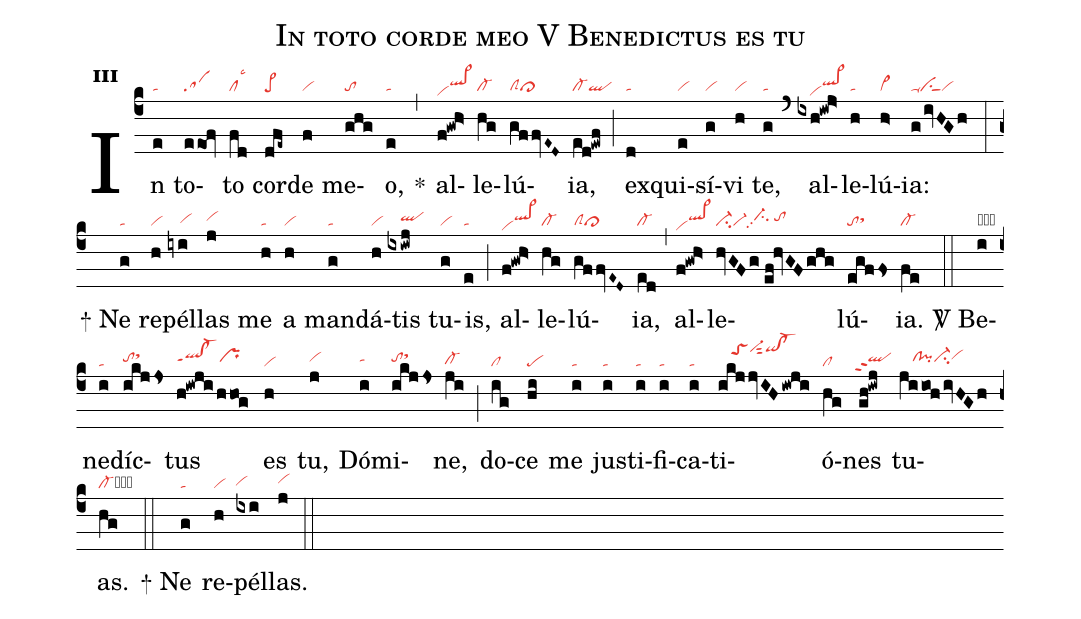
name:In toto corde meo V Benedictus es tu;
office-part:re;
mode:3;
nabc-lines:1;
%%
initial-style: 1;
name:In toto corde meo;
mode: 3;
office-part: Responsorium;
annotation: Resp.;
annotation: iii;
nabc-lines:1;
%%
(c4) In(e|ta) to(eeof|sa)to(fd|cllsc3) cor(dfe~|pe>)de(f|vi) me(ghg|to)o,(e|ta) <sp>*</sp>(,) al(f!gwh>|vihdql>hh)le(hg|cl-)lú(gffvE~D~|clSci~)ia,(ed!ewf|cl-ql) (;) ex(d|ta)qui(e|vi)sí(g|vi)vi(h|vi) te,(g|ta) (`) al(ixh!iwj>|////vihdql>hh)le(h|ta)lú(h>|vi>)ia:(g/ivHGh|ciSppu1vi) (:)

<sp>+</sp> Ne(g|ta) re(h|vi)pél(iyi|////vihg)las(j|vihh) me(h|ta) a(h|vi) man(g|ta)dá(h|vi)tis(ixiwj|////qlhh) tu(g|vi)is,(e|ta) (;) al(f!gwh>|vihdql>hh)le(hg|cl-)lú(gffvE~D~|clSci~)ia,(ed|cl-) (,) al(f!gwh>|vihdql>hh)le(hvGFg//ef!hvGFghg|ci-vi-//ci-hhpp2/tohh)lú(egffs|tosthh)ia.(fe|cl-) (::)

<sp>V/</sp> Be(i|obta)ne(i|ta)díc(ikjjs|tohhsthj)tus(h!iwji/hhog|qlhh!cl-hhppt1prhh) es(h|vi) tu,(j|vihh) Dó(i|tahh)mi(ikjjs|tohhsthj)ne,(ji|cl-hg) (;) do(ig|cl)ce(hi|pe) me(i|ta) jus(i|ta)ti(i|ta)fi(i|ta)ca(i|ta)ti(ikjjvIH/iwji|////toShkvi-hlsut2qihl!cl-hl)ó(hg|cl)nes(gh!iwj|`qlhhppt2) tu(jiioh/ivHGh|////clhh!pihhci-hhvihi)as.(hg|cl-cb) (::)

<sp>+</sp> Ne(g|ta) re(h|vi)pél(ixi|vihg)las.(j|vihh) (::)
